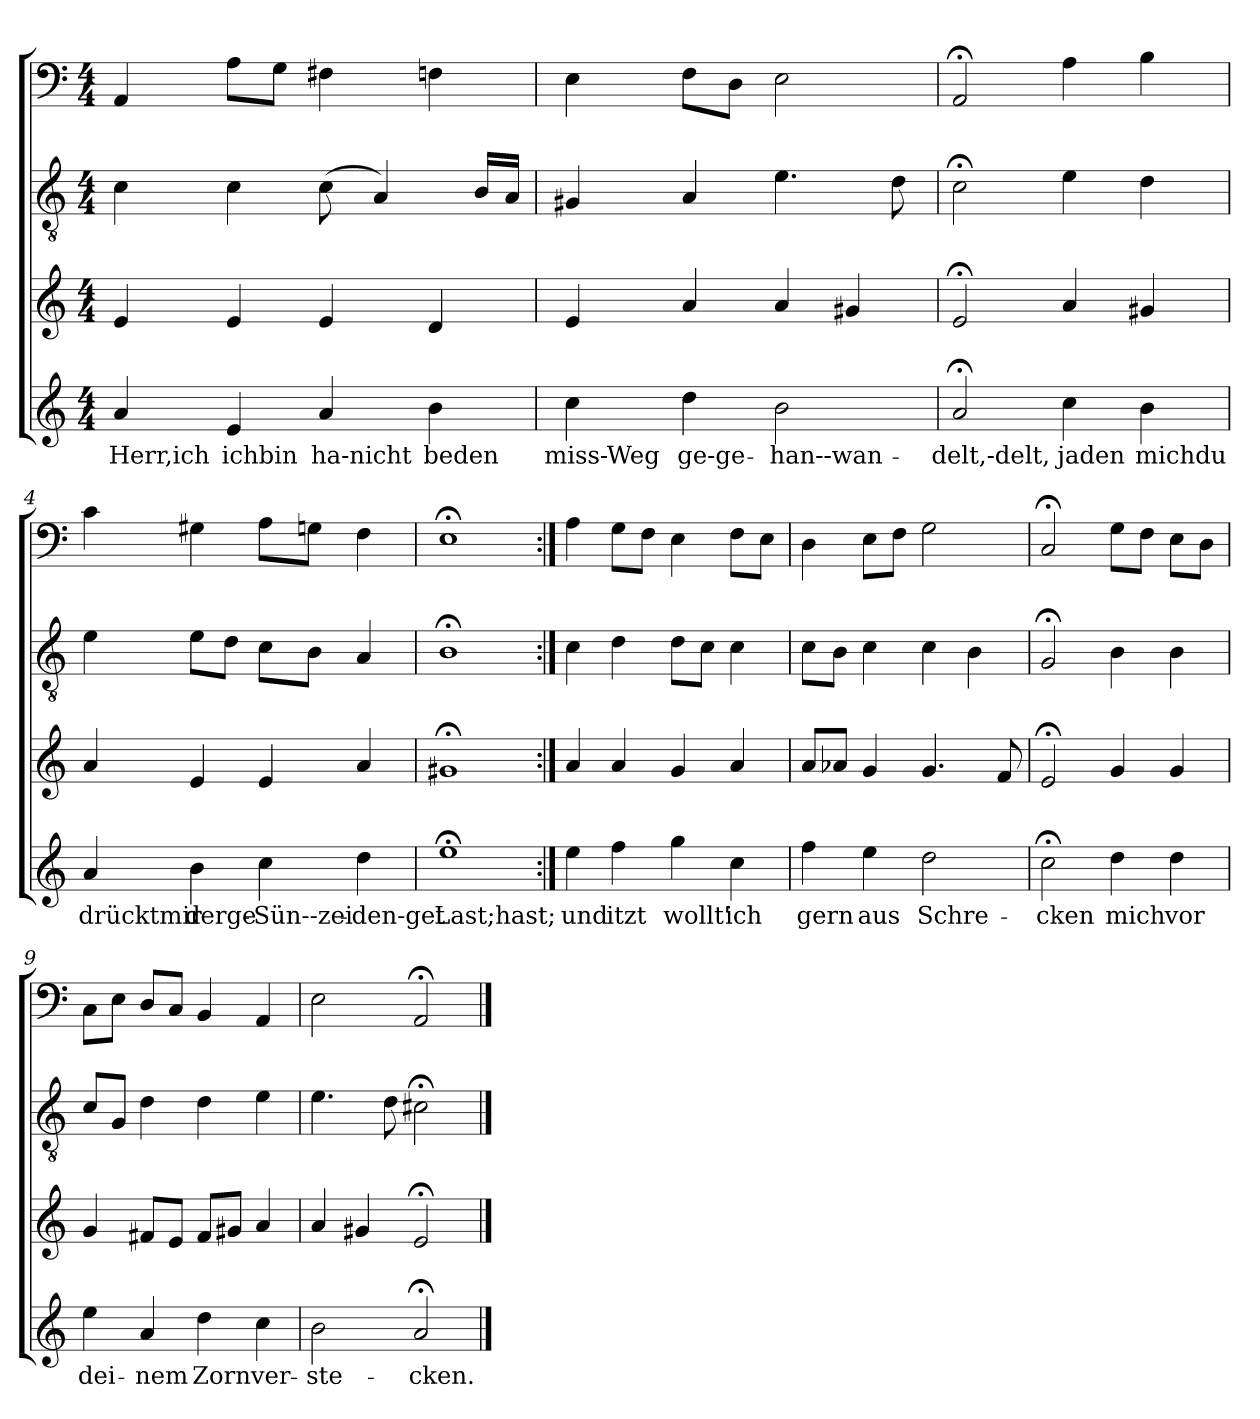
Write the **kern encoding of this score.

**kern	**text	**kern	**kern	**kern
*part4	*part4	*part3	*part2	*part1
*staff4	*staff4	*staff3	*staff2	*staff1
*clefG2	*	*clefG2	*clefGv2	*clefF4
*k[]	*	*k[]	*k[]	*k[]
*a:	*	*a:	*a:	*a:
*M4/4	*	*M4/4	*M4/4	*M4/4
=1	=1	=1	=1	=1
4a/	Herr,ich	4e/	4c\	4AA/
4e/	ichbin	4e/	4c\	8A\L
.	.	.	.	8G\J
4a/	ha-nicht	4e/	(8c\	4F#X\
.	.	.	4A/)	.
4b\	-beden	4d/	.	4Fn\
.	.	.	16B/LL	.
.	.	.	16A/JJ	.
=2	=2	=2	=2	=2
4cc\	miss-Weg	4e/	4G#X/	4E\
4dd\	-ge-ge-	4a/	4A/	8F\L
.	.	.	.	8D\J
2b\	-han--wan-	4a/	4.e\	2E\
.	.	4g#X/	.	.
.	.	.	8d\	.
=3	=3	=3	=3	=3
2a;</	-delt,-delt,	2e;</	2c;<\	2AA;</
4cc\	jaden	4a/	4e\	4A\
4b\	michdu	4g#X/	4d\	4B\
=4	=4	=4	=4	=4
4a/	drücktmir	4a/	4e\	4c\
4b\	derge-	4e/	8e\L	4G#X\
.	.	.	8d\J	.
4cc\	Sün--zei-	4e/	8c\L	8A\L
.	.	.	8B\J	8Gn\J
4dd\	-den-get	4a/	4A/	4F\
=5	=5	=5	=5	=5
1ee;<\	Last;hast;	1g#X;</	1B;<\	1E;<\
=6:|!	=6:|!	=6:|!	=6:|!	=6:|!
4ee\	und	4a/	4c\	4A\
4ff\	itzt	4a/	4d\	8G\L
.	.	.	.	8F\J
4gg\	wollt'	4g/	8d\L	4E\
.	.	.	8c\J	.
4cc\	ich	4a/	4c\	8F\L
.	.	.	.	8E\J
=7	=7	=7	=7	=7
4ff\	gern	8a/L	8c\L	4D\
.	.	8a-X/J	8B\J	.
4ee\	aus	4g/	4c\	8E\L
.	.	.	.	8F\J
2dd\	Schre-	4.g/	4c\	2G\
.	.	.	4B\	.
.	.	8f/	.	.
=8	=8	=8	=8	=8
2cc;<\	-cken	2e;</	2G;</	2C;</
4dd\	mich	4g/	4B\	8G\L
.	.	.	.	8F\J
4dd\	vor	4g/	4B\	8E\L
.	.	.	.	8D\J
=9	=9	=9	=9	=9
4ee\	dei-	4g/	8c/L	8C\L
.	.	.	8G/J	8E\J
4a/	-nem	8f#X/L	4d\	8D/L
.	.	8e/J	.	8C/J
4dd\	Zorn	8f#/L	4d\	4BB/
.	.	8g#X/J	.	.
4cc\	ver-	4a/	4e\	4AA/
=10	=10	=10	=10	=10
2b\	-ste-	4a/	4.e\	2E\
.	.	4g#X/	.	.
.	.	.	8d\	.
2a;</	-cken.	2e;</	2c#X;<\	2AA;</
==	==	==	==	==
*-	*-	*-	*-	*-
